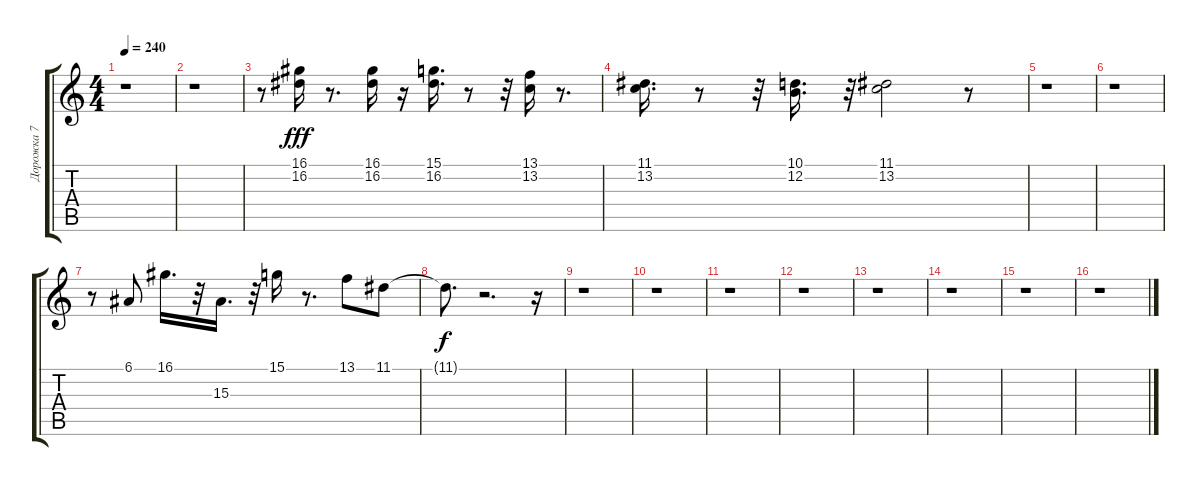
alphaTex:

\track ("Дорожка 7" "Дорожка 7") {instrument dulcimer}
\staff {score tabs}
\tuning (E4 B3 G3 D3 A2 E2) {hide}
\ts (4 4)
\tempo 240
\clef g2
\ks c
r.1{dy fff} |
r.1 |
r.8 (16.1 16.2).16 r.8{d} (16.1 16.2).16 r.16 (15.1 16.2).16{d} r.8 r.32 (13.1 13.2).16 r.8{d} |
(11.1 13.2).16{d} r.8 r.32 (10.1 12.2).16{d} r.32 (11.1 13.2).2 r.8 |
r.1 |
r.1 |
r.8 6.1.8 16.1.16{d} r.32 15.3.16{d} r.32 15.1.16 r.8{d} 13.1.8 11.1.8 |
11.1{t}.8{d dy f} r.2{d} r.16 |
r.1 |
r.1 |
r.1 |
r.1 |
r.1 |
r.1 |
r.1 |
r.1
